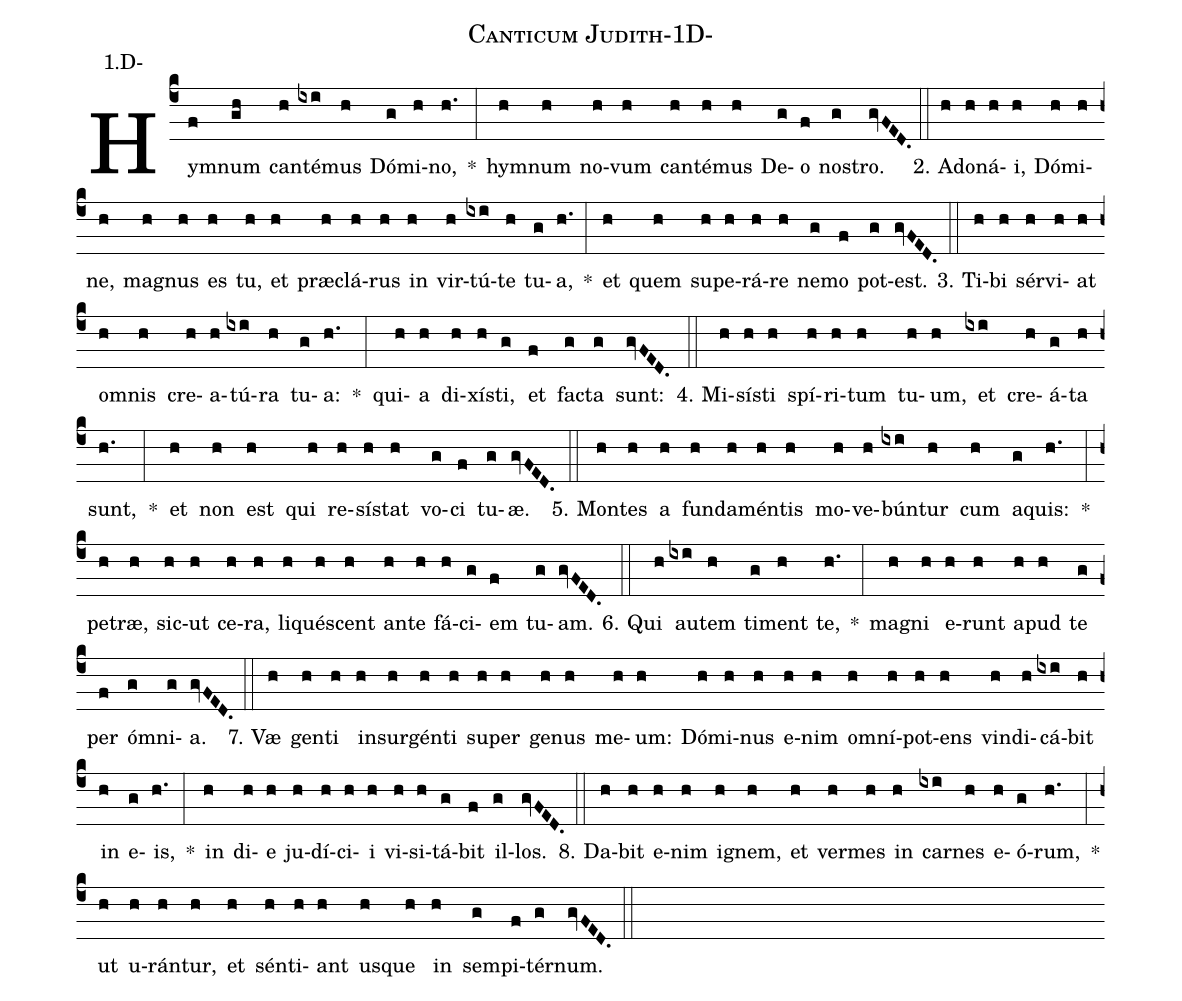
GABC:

name: Canticum Judith-1D-;
annotation: 1.D-;
%%
(c4)Hym(f)num(gh) can(h)té(ixi)mus(h) Dó(g)mi(h)no,(h.) *(:) hym(h)num(h) no(h)vum(h) can(h)té(h)mus(h) De(g)o(f) nos(g)tro.(gvFED.) (::)
2. A(h)do(h)ná(h)i,(h) Dó(h)mi(h)ne,(h) ma(h)gnus(h) es(h) tu,(h) et(h) præ(h)clá(h)rus(h) in(h) vir(h)tú(ixi)te(h) tu(g)a,(h.) *(:) et(h) quem(h) su(h)pe(h)rá(h)re(h) ne(g)mo(f) pot(g)est.(gvFED.) (::)
3. Ti(h)bi(h) sér(h)vi(h)at(h) om(h)nis(h) cre(h)a(h)tú(ixi)ra(h) tu(g)a:(h.) *(:) qui(h)a(h) di(h)xís(h)ti,(g) et(f) fac(g)ta(g) sunt:(gvFED.) (::)
4. Mi(h)sís(h)ti(h) spí(h)ri(h)tum(h) tu(h)um,(h) et(ixi) cre(h)á(g)ta(h) sunt,(h.) *(:) et(h) non(h) est(h) qui(h) re(h)sís(h)tat(h) vo(g)ci(f) tu(g)æ.(gvFED.) (::)
5. Mon(h)tes(h) a(h) fun(h)da(h)mén(h)tis(h) mo(h)ve(h)bún(ixi)tur(h) cum(h) a(g)quis:(h.) *(:) pe(h)træ,(h) sic(h)ut(h) ce(h)ra,(h) li(h)qué(h)scent(h) an(h)te(h) fá(h)ci(g)em(f) tu(g)am.(gvFED.) (::)
6. Qui(h) au(ixi)tem(h) ti(g)ment(h) te,(h.) *(:) ma(h)gni(h) e(h)runt(h) a(h)pud(h) te(g) per(f) óm(g)ni(g)a.(gvFED.) (::)
7. Væ(h) gen(h)ti(h) in(h)sur(h)gén(h)ti(h) su(h)per(h) ge(h)nus(h) me(h)um:(h) Dó(h)mi(h)nus(h) e(h)nim(h) om(h)ní(h)pot(h)ens(h) vin(h)di(h)cá(ixi)bit(h) in(h) e(g)is,(h.) *(:) in(h) di(h)e(h) ju(h)dí(h)ci(h)i(h) vi(h)si(h)tá(g)bit(f) il(g)los.(gvFED.) (::)
8. Da(h)bit(h) e(h)nim(h) i(h)gnem,(h) et(h) ver(h)mes(h) in(h) car(ixi)nes(h) e(h)ó(g)rum,(h.) *(:) ut(h) u(h)rán(h)tur,(h) et(h) sén(h)ti(h)ant(h) us(h)que(h) in(h) sem(g)pi(f)tér(g)num.(gvFED.) (::)
